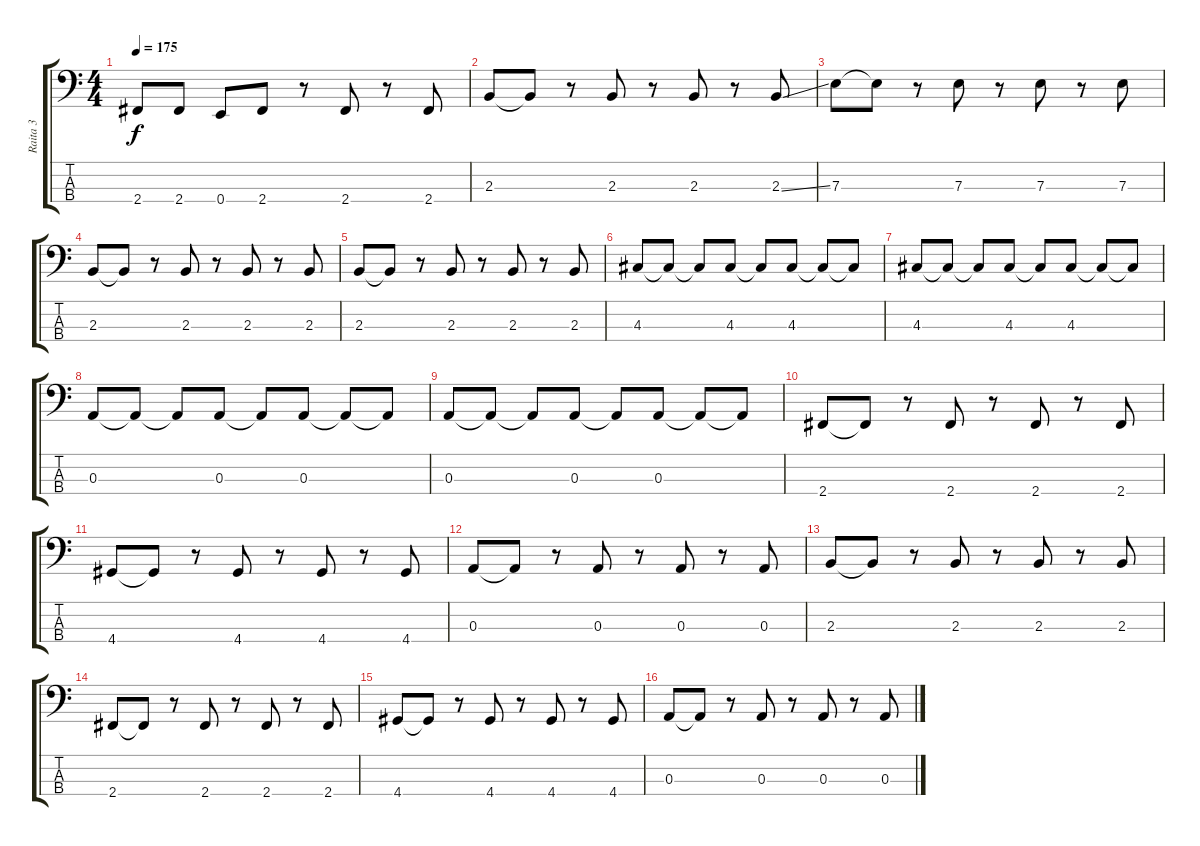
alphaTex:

\track ("Raita 3" "Raita 3") {instrument electricbasspick}
\staff {score tabs}
\tuning (G2 D2 A1 E1) {hide}
\ts (4 4)
\tempo 175
\clef f4
\ks c
2.4.8{dy f} 2.4.8 0.4.8 2.4.8 r.8 2.4.8 r.8 2.4.8 |
2.3.8 2.3{t}.8 r.8 2.3.8 r.8 2.3.8 r.8 2.3{ss}.8 |
7.3.8 7.3{t}.8 r.8 7.3.8 r.8 7.3.8 r.8 7.3.8 |
2.3.8 2.3{t}.8 r.8 2.3.8 r.8 2.3.8 r.8 2.3.8 |
2.3.8 2.3{t}.8 r.8 2.3.8 r.8 2.3.8 r.8 2.3.8 |
4.3.8 4.3{t}.8 4.3{t}.8 4.3.8 4.3{t}.8 4.3.8 4.3{t}.8 4.3{t}.8 |
4.3.8 4.3{t}.8 4.3{t}.8 4.3.8 4.3{t}.8 4.3.8 4.3{t}.8 4.3{t}.8 |
0.3.8 0.3{t}.8 0.3{t}.8 0.3.8 0.3{t}.8 0.3.8 0.3{t}.8 0.3{t}.8 |
0.3.8 0.3{t}.8 0.3{t}.8 0.3.8 0.3{t}.8 0.3.8 0.3{t}.8 0.3{t}.8 |
2.4.8 2.4{t}.8 r.8 2.4.8 r.8 2.4.8 r.8 2.4.8 |
4.4.8 4.4{t}.8 r.8 4.4.8 r.8 4.4.8 r.8 4.4.8 |
0.3.8 0.3{t}.8 r.8 0.3.8 r.8 0.3.8 r.8 0.3.8 |
2.3.8 2.3{t}.8 r.8 2.3.8 r.8 2.3.8 r.8 2.3.8 |
2.4.8 2.4{t}.8 r.8 2.4.8 r.8 2.4.8 r.8 2.4.8 |
4.4.8 4.4{t}.8 r.8 4.4.8 r.8 4.4.8 r.8 4.4.8 |
0.3.8 0.3{t}.8 r.8 0.3.8 r.8 0.3.8 r.8 0.3.8
